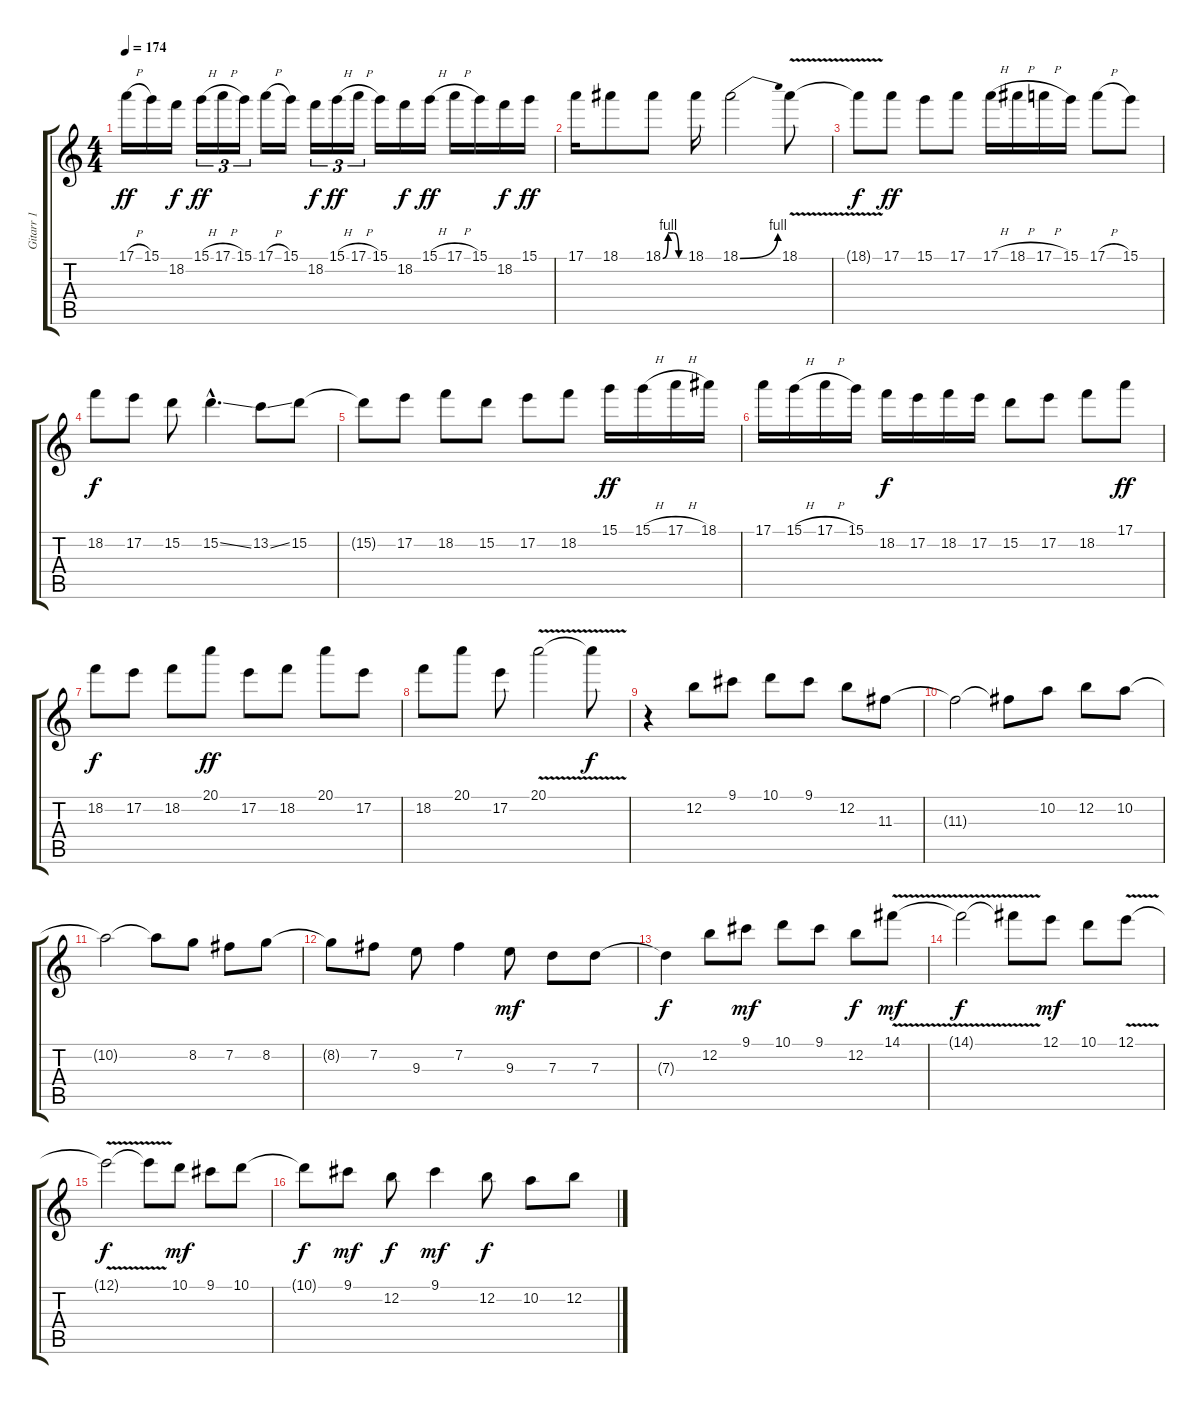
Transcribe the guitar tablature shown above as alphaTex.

\track ("Gitarr 1" "Gitarr 1") {instrument overdrivenguitar}
\staff {score tabs}
\tuning (E4 B3 G3 D3 A2 E2) {hide}
\ts (4 4)
\tempo 174
\clef g2
\ks c
17.1{h}.16{dy ff} 15.1.16 18.2.16{dy f} 15.1{h}.16{tu (3 2) dy ff} 17.1{h}.16{tu (3 2)} 15.1.16{tu (3 2)} 17.1{h}.16 15.1.16 18.2.16{tu (3 2) dy f} 15.1{h}.16{tu (3 2) dy ff} 17.1{h}.16{tu (3 2)} 15.1.16 18.2.16{dy f} 15.1{h}.16{dy ff} 17.1{h}.16 15.1.16 18.2.16{dy f} 15.1.16{dy ff} |
17.1.16 18.1.8 18.1{be (custom 0 0 15 4 30 4 45 0 60 0)}.8 18.1.16 18.1{be (bend 0 0 60 4)}.2 18.1{v}.8 |
18.1{t}.8{dy f} 17.1.8{dy ff} 15.1.8 17.1.8 17.1{h}.16 18.1{h}.16 17.1{h}.16 15.1.16 17.1{h}.8 15.1.8 |
18.2.8{dy f} 17.2.8 15.2.8 15.2{ss hac}.4{d} 13.2{ss}.8 15.2.8 |
15.2{t}.8 17.2.8 18.2.8 15.2.8 17.2.8 18.2.8 15.1.16{dy ff} 15.1{h}.16 17.1{h}.16 18.1.16 |
17.1.16 15.1{h}.16 17.1{h}.16 15.1.16 18.2.16{dy f} 17.2.16 18.2.16 17.2.16 15.2.8 17.2.8 18.2.8 17.1.8{dy ff} |
18.2.8{dy f} 17.2.8 18.2.8 20.1.8{dy ff} 17.2.8 18.2.8 20.1.8 17.2.8 |
18.2.8 20.1.8 17.2.8 20.1{v}.2 20.1{t}.8{dy f} |
r.4 12.2.8 9.1.8 10.1.8 9.1.8 12.2.8 11.3.8 |
11.3{t}.2 11.3{t}.8 10.2.8 12.2.8 10.2.8 |
10.2{t}.2 10.2{t}.8 8.2.8 7.2.8 8.2.8 |
8.2{t}.8 7.2.8 9.3.8 7.2.4 9.3.8{dy mf} 7.3.8 7.3.8 |
7.3{t}.4{dy f} 12.2.8 9.1.8{dy mf} 10.1.8 9.1.8 12.2.8{dy f} 14.1{v}.8{dy mf} |
14.1{v t}.2{dy f} 14.1{t}.8 12.1.8{dy mf} 10.1.8 12.1{v}.8 |
12.1{v t}.2{dy f} 12.1{t}.8 10.1.8{dy mf} 9.1.8 10.1.8 |
10.1{t}.8{dy f} 9.1.8{dy mf} 12.2.8{dy f} 9.1.4{dy mf} 12.2.8{dy f} 10.2.8 12.2.8
